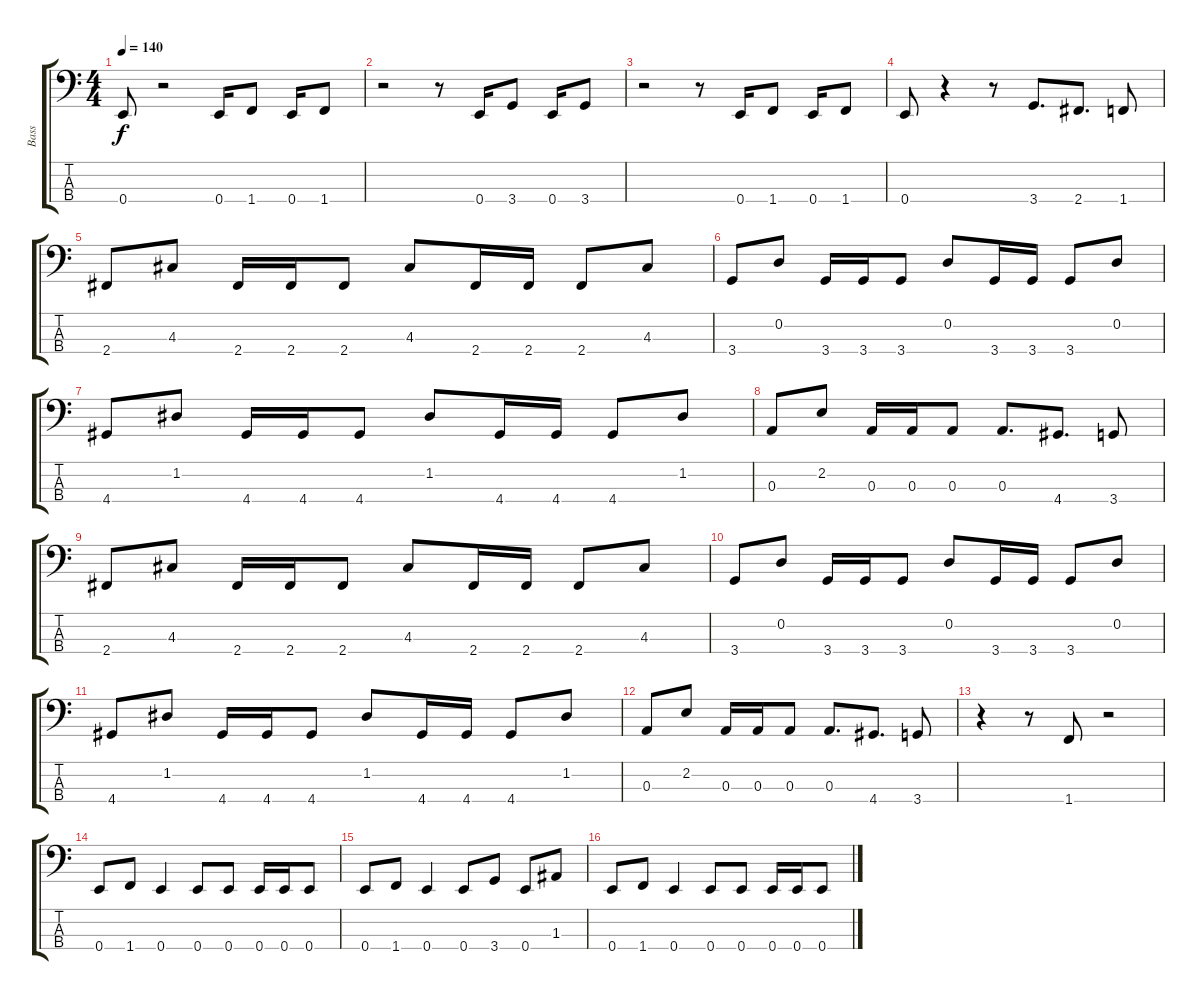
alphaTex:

\track ("Bass" "Bass") {instrument electricbassfinger}
\staff {score tabs}
\tuning (G2 D2 A1 E1) {hide}
\ts (4 4)
\tempo 140
\clef f4
\ks c
0.4.8{dy f} r.2 0.4.16 1.4.8 0.4.16 1.4.8 |
r.2 r.8 0.4.16 3.4.8 0.4.16 3.4.8 |
r.2 r.8 0.4.16 1.4.8 0.4.16 1.4.8 |
0.4.8 r.4 r.8 3.4.8{d} 2.4.8{d} 1.4.8 |
2.4.8 4.3.8 2.4.16 2.4.16 2.4.8 4.3.8 2.4.16 2.4.16 2.4.8 4.3.8 |
3.4.8 0.2.8 3.4.16 3.4.16 3.4.8 0.2.8 3.4.16 3.4.16 3.4.8 0.2.8 |
4.4.8 1.2.8 4.4.16 4.4.16 4.4.8 1.2.8 4.4.16 4.4.16 4.4.8 1.2.8 |
0.3.8 2.2.8 0.3.16 0.3.16 0.3.8 0.3.8{d} 4.4.8{d} 3.4.8 |
2.4.8 4.3.8 2.4.16 2.4.16 2.4.8 4.3.8 2.4.16 2.4.16 2.4.8 4.3.8 |
3.4.8 0.2.8 3.4.16 3.4.16 3.4.8 0.2.8 3.4.16 3.4.16 3.4.8 0.2.8 |
4.4.8 1.2.8 4.4.16 4.4.16 4.4.8 1.2.8 4.4.16 4.4.16 4.4.8 1.2.8 |
0.3.8 2.2.8 0.3.16 0.3.16 0.3.8 0.3.8{d} 4.4.8{d} 3.4.8 |
r.4 r.8 1.4.8 r.2 |
0.4.8 1.4.8 0.4.4 0.4.8 0.4.8 0.4.16 0.4.16 0.4.8 |
0.4.8 1.4.8 0.4.4 0.4.8 3.4.8 0.4.8 1.3.8 |
0.4.8 1.4.8 0.4.4 0.4.8 0.4.8 0.4.16 0.4.16 0.4.8
